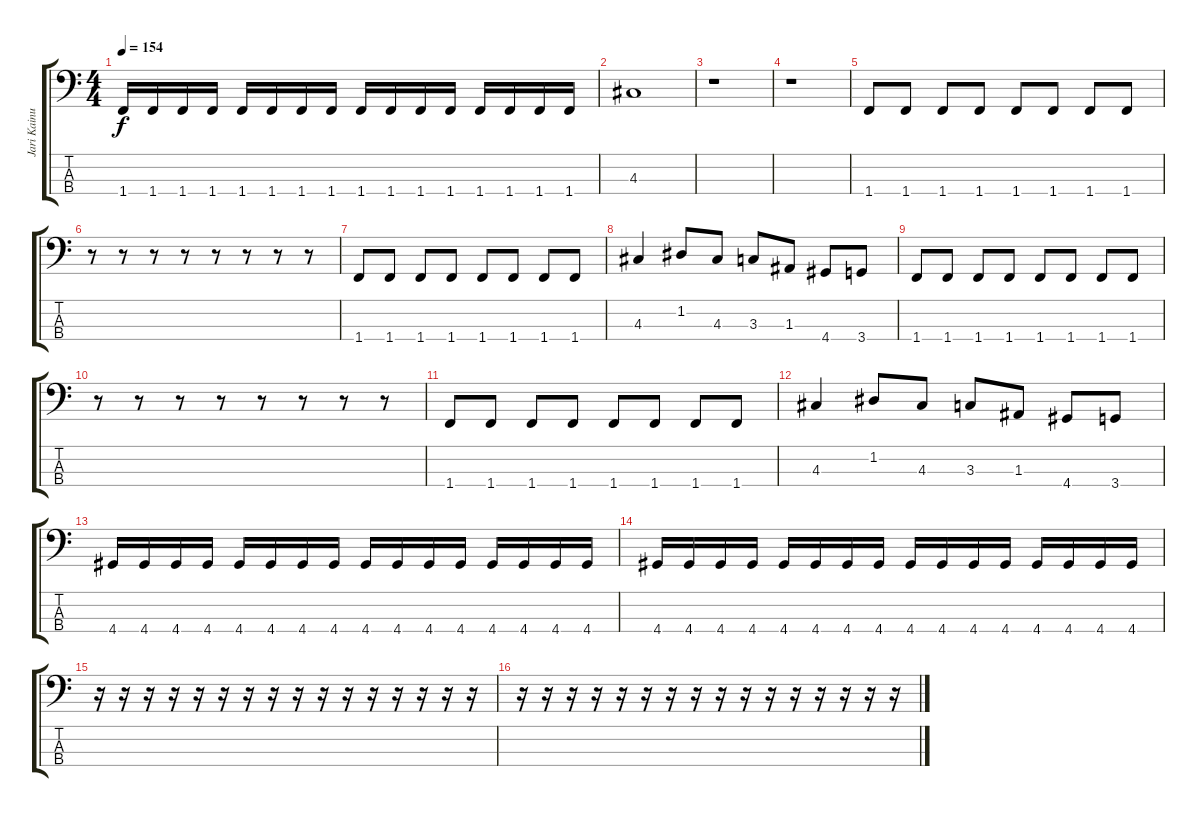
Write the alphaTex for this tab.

\track ("Jari Kainulainen" "Jari Kainu") {instrument electricbassfinger}
\staff {score tabs}
\tuning (G2 D2 A1 E1) {hide}
\ts (4 4)
\tempo 154
\clef f4
\ks c
1.4.16{dy f} 1.4.16 1.4.16 1.4.16 1.4.16 1.4.16 1.4.16 1.4.16 1.4.16 1.4.16 1.4.16 1.4.16 1.4.16 1.4.16 1.4.16 1.4.16 |
4.3.1 |
r.1 |
r.1 |
1.4.8 1.4.8 1.4.8 1.4.8 1.4.8 1.4.8 1.4.8 1.4.8 |
r.8 r.8 r.8 r.8 r.8 r.8 r.8 r.8 |
1.4.8 1.4.8 1.4.8 1.4.8 1.4.8 1.4.8 1.4.8 1.4.8 |
4.3.4 1.2.8 4.3.8 3.3.8 1.3.8 4.4.8 3.4.8 |
1.4.8 1.4.8 1.4.8 1.4.8 1.4.8 1.4.8 1.4.8 1.4.8 |
r.8 r.8 r.8 r.8 r.8 r.8 r.8 r.8 |
1.4.8 1.4.8 1.4.8 1.4.8 1.4.8 1.4.8 1.4.8 1.4.8 |
4.3.4 1.2.8 4.3.8 3.3.8 1.3.8 4.4.8 3.4.8 |
4.4.16 4.4.16 4.4.16 4.4.16 4.4.16 4.4.16 4.4.16 4.4.16 4.4.16 4.4.16 4.4.16 4.4.16 4.4.16 4.4.16 4.4.16 4.4.16 |
4.4.16 4.4.16 4.4.16 4.4.16 4.4.16 4.4.16 4.4.16 4.4.16 4.4.16 4.4.16 4.4.16 4.4.16 4.4.16 4.4.16 4.4.16 4.4.16 |
r.16 r.16 r.16 r.16 r.16 r.16 r.16 r.16 r.16 r.16 r.16 r.16 r.16 r.16 r.16 r.16 |
r.16 r.16 r.16 r.16 r.16 r.16 r.16 r.16 r.16 r.16 r.16 r.16 r.16 r.16 r.16 r.16
